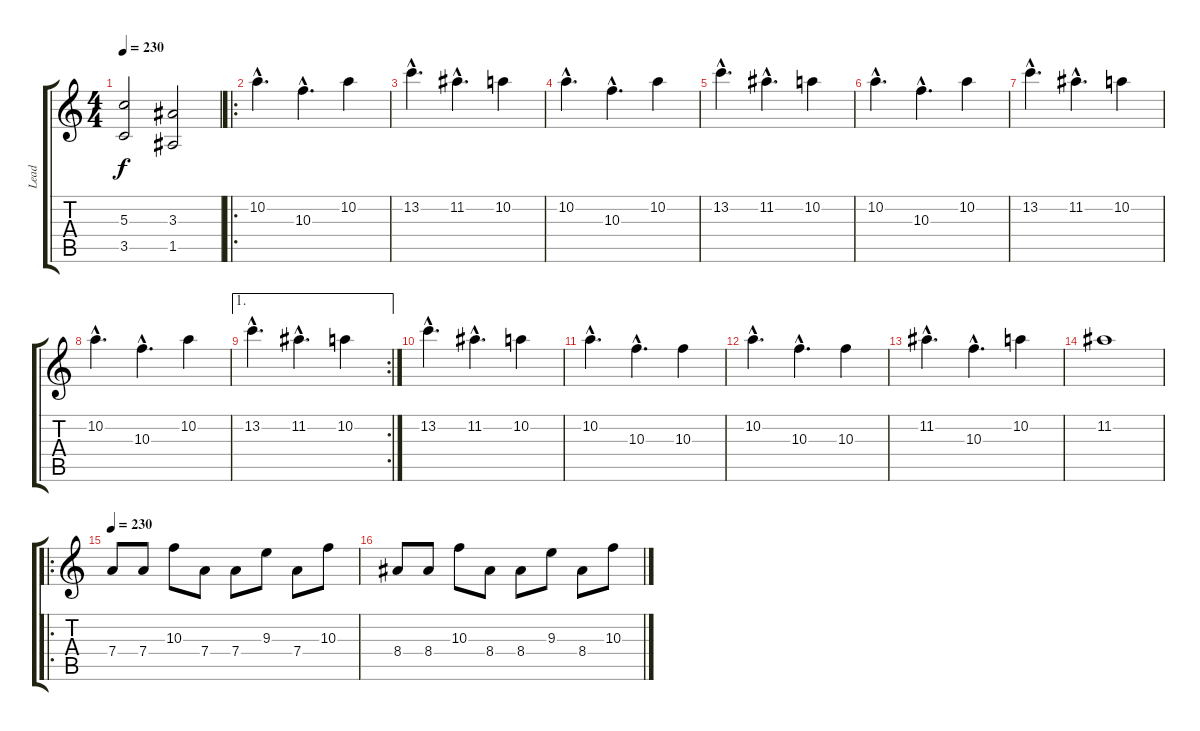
\track ("Lead" "Lead") {instrument overdrivenguitar}
\staff {score tabs}
\tuning (E4 B3 G3 D3 A2 E2) {hide}
\ts (4 4)
\tempo 230
\clef g2
\ks c
(5.3 3.5).2{dy f} (3.3 1.5).2 |
\ro
10.2{hac}.4{d} 10.3{hac}.4{d} 10.2.4 |
13.2{hac}.4{d} 11.2{hac}.4{d} 10.2.4 |
10.2{hac}.4{d} 10.3{hac}.4{d} 10.2.4 |
13.2{hac}.4{d} 11.2{hac}.4{d} 10.2.4 |
10.2{hac}.4{d} 10.3{hac}.4{d} 10.2.4 |
13.2{hac}.4{d} 11.2{hac}.4{d} 10.2.4 |
10.2{hac}.4{d} 10.3{hac}.4{d} 10.2.4 |
\ae 1
\rc 2
13.2{hac}.4{d} 11.2{hac}.4{d} 10.2.4 |
13.2{hac}.4{d} 11.2{hac}.4{d} 10.2.4 |
10.2{hac}.4{d} 10.3{hac}.4{d} 10.3.4 |
10.2{hac}.4{d} 10.3{hac}.4{d} 10.3.4 |
11.2{hac}.4{d} 10.3{hac}.4{d} 10.2.4 |
11.2.1 |
\ro
\tempo 230
7.4.8 7.4.8 10.3.8 7.4.8 7.4.8 9.3.8 7.4.8 10.3.8 |
8.4.8 8.4.8 10.3.8 8.4.8 8.4.8 9.3.8 8.4.8 10.3.8
